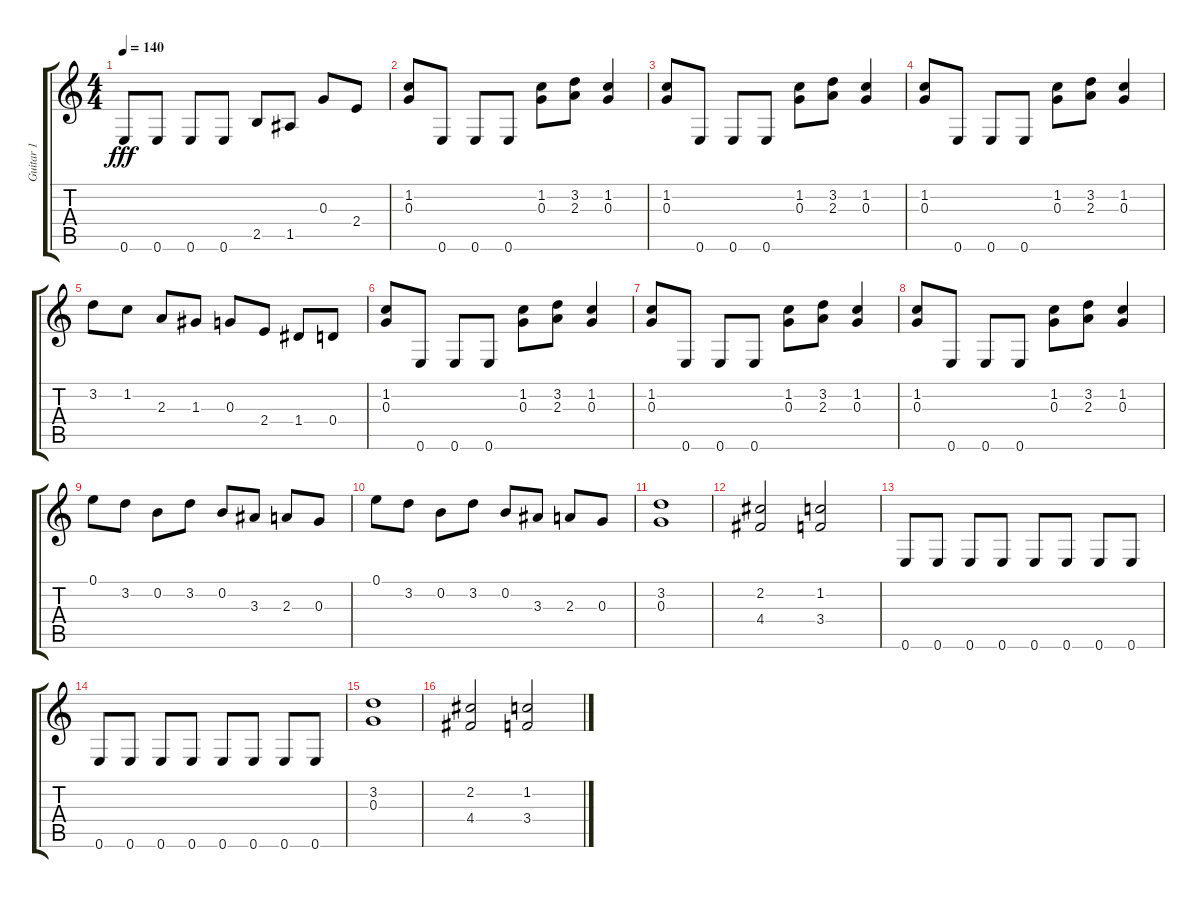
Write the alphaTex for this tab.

\track ("Guitar 1" "Guitar 1") {instrument electricguitarclean}
\staff {score tabs}
\tuning (E4 B3 G3 D3 A2 E2) {hide}
\ts (4 4)
\tempo 140
\clef g2
\ks c
0.6.8{dy fff} 0.6.8 0.6.8 0.6.8 2.5.8 1.5.8 0.3.8 2.4.8 |
(1.2 0.3).8 0.6.8 0.6.8 0.6.8 (1.2 0.3).8 (3.2 2.3).8 (1.2 0.3).4 |
(1.2 0.3).8 0.6.8 0.6.8 0.6.8 (1.2 0.3).8 (3.2 2.3).8 (1.2 0.3).4 |
(1.2 0.3).8 0.6.8 0.6.8 0.6.8 (1.2 0.3).8 (3.2 2.3).8 (1.2 0.3).4 |
3.2.8 1.2.8 2.3.8 1.3.8 0.3.8 2.4.8 1.4.8 0.4.8 |
(1.2 0.3).8 0.6.8 0.6.8 0.6.8 (1.2 0.3).8 (3.2 2.3).8 (1.2 0.3).4 |
(1.2 0.3).8 0.6.8 0.6.8 0.6.8 (1.2 0.3).8 (3.2 2.3).8 (1.2 0.3).4 |
(1.2 0.3).8 0.6.8 0.6.8 0.6.8 (1.2 0.3).8 (3.2 2.3).8 (1.2 0.3).4 |
0.1.8 3.2.8 0.2.8 3.2.8 0.2.8 3.3.8 2.3.8 0.3.8 |
0.1.8 3.2.8 0.2.8 3.2.8 0.2.8 3.3.8 2.3.8 0.3.8 |
(3.2 0.3).1 |
(2.2 4.4).2 (1.2 3.4).2 |
0.6.8 0.6.8 0.6.8 0.6.8 0.6.8 0.6.8 0.6.8 0.6.8 |
0.6.8 0.6.8 0.6.8 0.6.8 0.6.8 0.6.8 0.6.8 0.6.8 |
(3.2 0.3).1 |
(2.2 4.4).2 (1.2 3.4).2
